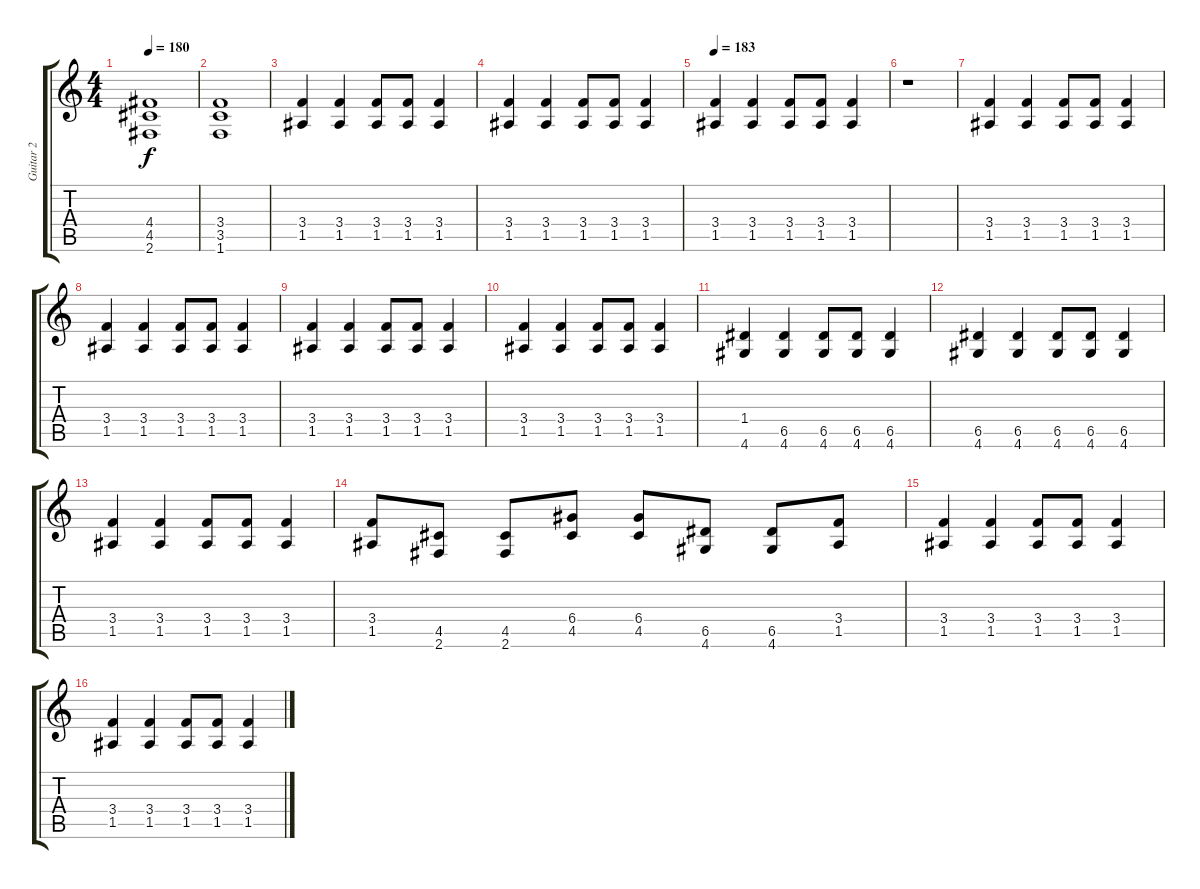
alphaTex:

\track ("Guitar 2" "Guitar 2") {instrument overdrivenguitar}
\staff {score tabs}
\tuning (E4 B3 G3 D3 A2 E2) {hide}
\ts (4 4)
\tempo 180
\clef g2
\ks c
(4.4 4.5 2.6).1{dy f} |
(3.4 3.5 1.6).1 |
(3.4 1.5).4 (3.4 1.5).4 (3.4 1.5).8 (3.4 1.5).8 (3.4 1.5).4 |
(3.4 1.5).4 (3.4 1.5).4 (3.4 1.5).8 (3.4 1.5).8 (3.4 1.5).4 |
\tempo 183
(3.4 1.5).4 (3.4 1.5).4 (3.4 1.5).8 (3.4 1.5).8 (3.4 1.5).4 |
r.1 |
(3.4 1.5).4 (3.4 1.5).4 (3.4 1.5).8 (3.4 1.5).8 (3.4 1.5).4 |
(3.4 1.5).4 (3.4 1.5).4 (3.4 1.5).8 (3.4 1.5).8 (3.4 1.5).4 |
(3.4 1.5).4 (3.4 1.5).4 (3.4 1.5).8 (3.4 1.5).8 (3.4 1.5).4 |
(3.4 1.5).4 (3.4 1.5).4 (3.4 1.5).8 (3.4 1.5).8 (3.4 1.5).4 |
(1.4 4.6).4 (6.5 4.6).4 (6.5 4.6).8 (6.5 4.6).8 (6.5 4.6).4 |
(6.5 4.6).4 (6.5 4.6).4 (6.5 4.6).8 (6.5 4.6).8 (6.5 4.6).4 |
(3.4 1.5).4 (3.4 1.5).4 (3.4 1.5).8 (3.4 1.5).8 (3.4 1.5).4 |
(3.4 1.5).8 (4.5 2.6).8 (4.5 2.6).8 (6.4 4.5).8 (6.4 4.5).8 (6.5 4.6).8 (6.5 4.6).8 (3.4 1.5).8 |
(3.4 1.5).4 (3.4 1.5).4 (3.4 1.5).8 (3.4 1.5).8 (3.4 1.5).4 |
(3.4 1.5).4 (3.4 1.5).4 (3.4 1.5).8 (3.4 1.5).8 (3.4 1.5).4
